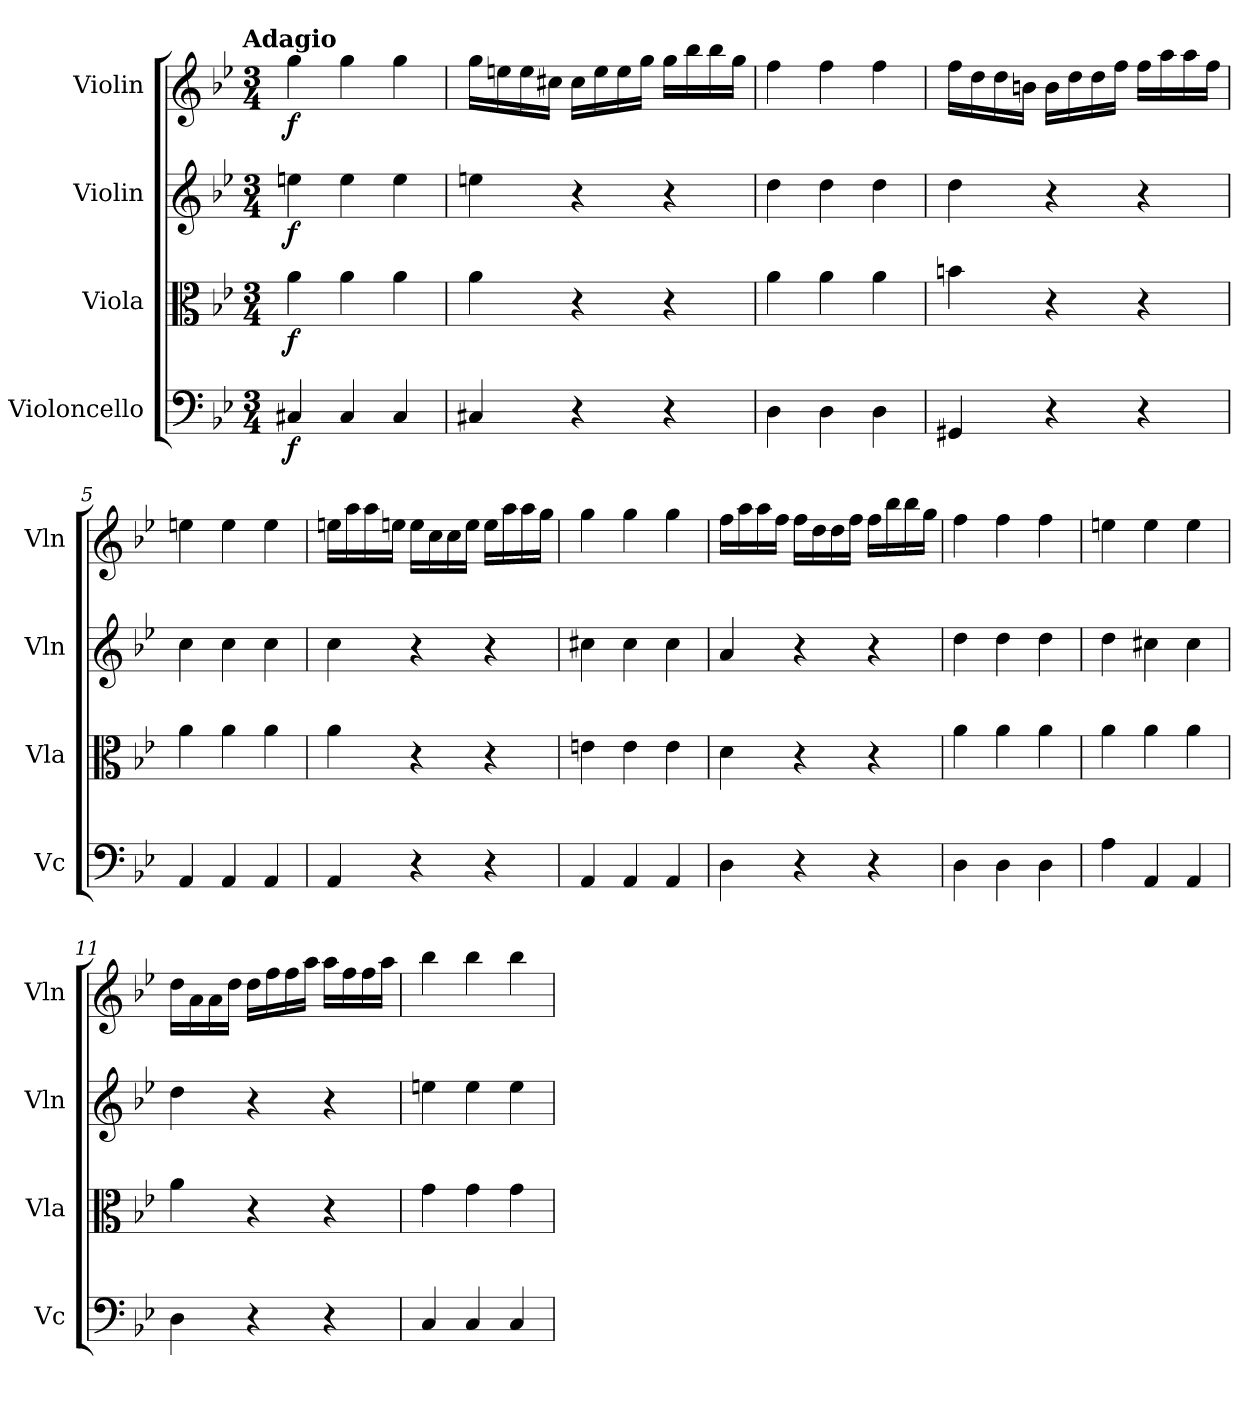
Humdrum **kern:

**kern	**dynam	**kern	**dynam	**kern	**dynam	**kern	**dynam
*part4	*part4	*part3	*part3	*part2	*part2	*part1	*part1
*staff4	*staff4	*staff3	*staff3	*staff2	*staff2	*staff1	*staff1
*I"Violoncello	*	*I"Viola	*	*I"Violin	*	*I"Violin	*
*I'Vc	*	*I'Vla	*	*I'Vln	*	*I'Vln	*
*clefF4	*	*clefC3	*	*clefG2	*	*clefG2	*
*k[b-e-]	*	*k[b-e-]	*	*k[b-e-]	*	*k[b-e-]	*
!!LO:TX:omd:t=Adagio
*M3/4	*	*M3/4	*	*M3/4	*	*M3/4	*
*MM60	*	*MM60	*	*MM60	*	*MM60	*
=1	=1	=1	=1	=1	=1	=1	=1
4C#X/	f	4a\	f	4een\	f	4gg\	f
4C#/	.	4a\	.	4ee\	.	4gg\	.
4C#/	.	4a\	.	4ee\	.	4gg\	.
=2	=2	=2	=2	=2	=2	=2	=2
4C#X/	.	4a\	.	4een\	.	16gg\LL	.
.	.	.	.	.	.	16een\	.
.	.	.	.	.	.	16ee\	.
.	.	.	.	.	.	16cc#X\JJ	.
4r	.	4r	.	4r	.	16cc#\LL	.
.	.	.	.	.	.	16ee\	.
.	.	.	.	.	.	16ee\	.
.	.	.	.	.	.	16gg\JJ	.
4r	.	4r	.	4r	.	16gg\LL	.
.	.	.	.	.	.	16bb-\	.
.	.	.	.	.	.	16bb-\	.
.	.	.	.	.	.	16gg\JJ	.
=3	=3	=3	=3	=3	=3	=3	=3
4D\	.	4a\	.	4dd\	.	4ff\	.
4D\	.	4a\	.	4dd\	.	4ff\	.
4D\	.	4a\	.	4dd\	.	4ff\	.
=4	=4	=4	=4	=4	=4	=4	=4
4GG#X/	.	4bn\	.	4dd\	.	16ff\LL	.
.	.	.	.	.	.	16dd\	.
.	.	.	.	.	.	16dd\	.
.	.	.	.	.	.	16bn\JJ	.
4r	.	4r	.	4r	.	16b\LL	.
.	.	.	.	.	.	16dd\	.
.	.	.	.	.	.	16dd\	.
.	.	.	.	.	.	16ff\JJ	.
4r	.	4r	.	4r	.	16ff\LL	.
.	.	.	.	.	.	16aa\	.
.	.	.	.	.	.	16aa\	.
.	.	.	.	.	.	16ff\JJ	.
=5	=5	=5	=5	=5	=5	=5	=5
4AA/	.	4a\	.	4cc\	.	4een\	.
4AA/	.	4a\	.	4cc\	.	4ee\	.
4AA/	.	4a\	.	4cc\	.	4ee\	.
=6	=6	=6	=6	=6	=6	=6	=6
4AA/	.	4a\	.	4cc\	.	16een\LL	.
.	.	.	.	.	.	16aa\	.
.	.	.	.	.	.	16aa\	.
.	.	.	.	.	.	16een\JJ	.
4r	.	4r	.	4r	.	16ee\LL	.
.	.	.	.	.	.	16cc\	.
.	.	.	.	.	.	16cc\	.
.	.	.	.	.	.	16ee\JJ	.
4r	.	4r	.	4r	.	16ee\LL	.
.	.	.	.	.	.	16aa\	.
.	.	.	.	.	.	16aa\	.
.	.	.	.	.	.	16gg\JJ	.
=7	=7	=7	=7	=7	=7	=7	=7
4AA/	.	4en\	.	4cc#X\	.	4gg\	.
4AA/	.	4e\	.	4cc#\	.	4gg\	.
4AA/	.	4e\	.	4cc#\	.	4gg\	.
=8	=8	=8	=8	=8	=8	=8	=8
4D\	.	4d\	.	4a/	.	16ff\LL	.
.	.	.	.	.	.	16aa\	.
.	.	.	.	.	.	16aa\	.
.	.	.	.	.	.	16ff\JJ	.
4r	.	4r	.	4r	.	16ff\LL	.
.	.	.	.	.	.	16dd\	.
.	.	.	.	.	.	16dd\	.
.	.	.	.	.	.	16ff\JJ	.
4r	.	4r	.	4r	.	16ff\LL	.
.	.	.	.	.	.	16bb-\	.
.	.	.	.	.	.	16bb-\	.
.	.	.	.	.	.	16gg\JJ	.
=9	=9	=9	=9	=9	=9	=9	=9
4D\	.	4a\	.	4dd\	.	4ff\	.
4D\	.	4a\	.	4dd\	.	4ff\	.
4D\	.	4a\	.	4dd\	.	4ff\	.
=10	=10	=10	=10	=10	=10	=10	=10
4A\	.	4a\	.	4dd\	.	4een\	.
4AA/	.	4a\	.	4cc#X\	.	4ee\	.
4AA/	.	4a\	.	4cc#\	.	4ee\	.
=11	=11	=11	=11	=11	=11	=11	=11
4D\	.	4a\	.	4dd\	.	16dd\LL	.
.	.	.	.	.	.	16a\	.
.	.	.	.	.	.	16a\	.
.	.	.	.	.	.	16dd\JJ	.
4r	.	4r	.	4r	.	16dd\LL	.
.	.	.	.	.	.	16ff\	.
.	.	.	.	.	.	16ff\	.
.	.	.	.	.	.	16aa\JJ	.
4r	.	4r	.	4r	.	16aa\LL	.
.	.	.	.	.	.	16ff\	.
.	.	.	.	.	.	16ff\	.
.	.	.	.	.	.	16aa\JJ	.
=12	=12	=12	=12	=12	=12	=12	=12
4C/	.	4g\	.	4een\	.	4bb-\	.
4C/	.	4g\	.	4ee\	.	4bb-\	.
4C/	.	4g\	.	4ee\	.	4bb-\	.
=	=	=	=	=	=	=	=
*-	*-	*-	*-	*-	*-	*-	*-
